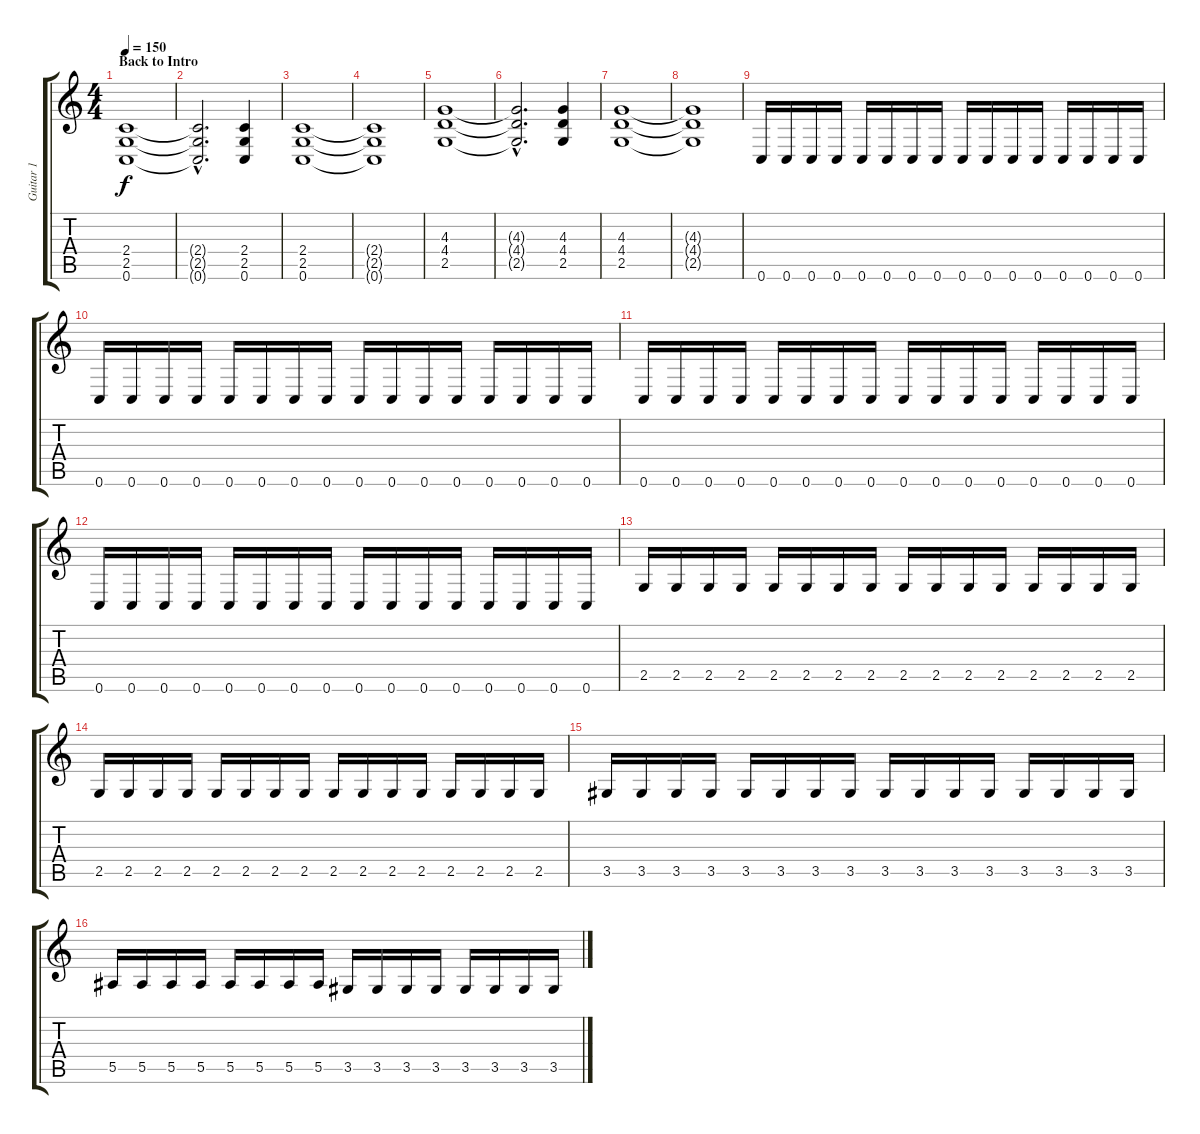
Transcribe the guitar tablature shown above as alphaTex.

\track ("Guitar 1" "Guitar 1") {instrument distortionguitar}
\staff {score tabs}
\tuning (C4 G3 Eb3 Bb2 F2 C2) {hide}
\ts (4 4)
\section ("" "Back to Intro")
\tempo 150
\clef g2
\ks c
(2.4 2.5 0.6).1{dy f} |
(2.4{hac t} 2.5{hac t} 0.6{hac t}).2{d} (2.4 2.5 0.6).4 |
(2.4 2.5 0.6).1 |
(2.4{t} 2.5{t} 0.6{t}).1 |
(4.3 4.4 2.5).1 |
(4.3{hac t} 4.4{hac t} 2.5{hac t}).2{d} (4.3 4.4 2.5).4 |
(4.3 4.4 2.5).1 |
(4.3{t} 4.4{t} 2.5{t}).1 |
0.6.16 0.6.16 0.6.16 0.6.16 0.6.16 0.6.16 0.6.16 0.6.16 0.6.16 0.6.16 0.6.16 0.6.16 0.6.16 0.6.16 0.6.16 0.6.16 |
0.6.16 0.6.16 0.6.16 0.6.16 0.6.16 0.6.16 0.6.16 0.6.16 0.6.16 0.6.16 0.6.16 0.6.16 0.6.16 0.6.16 0.6.16 0.6.16 |
0.6.16 0.6.16 0.6.16 0.6.16 0.6.16 0.6.16 0.6.16 0.6.16 0.6.16 0.6.16 0.6.16 0.6.16 0.6.16 0.6.16 0.6.16 0.6.16 |
0.6.16 0.6.16 0.6.16 0.6.16 0.6.16 0.6.16 0.6.16 0.6.16 0.6.16 0.6.16 0.6.16 0.6.16 0.6.16 0.6.16 0.6.16 0.6.16 |
2.5.16 2.5.16 2.5.16 2.5.16 2.5.16 2.5.16 2.5.16 2.5.16 2.5.16 2.5.16 2.5.16 2.5.16 2.5.16 2.5.16 2.5.16 2.5.16 |
2.5.16 2.5.16 2.5.16 2.5.16 2.5.16 2.5.16 2.5.16 2.5.16 2.5.16 2.5.16 2.5.16 2.5.16 2.5.16 2.5.16 2.5.16 2.5.16 |
3.5.16 3.5.16 3.5.16 3.5.16 3.5.16 3.5.16 3.5.16 3.5.16 3.5.16 3.5.16 3.5.16 3.5.16 3.5.16 3.5.16 3.5.16 3.5.16 |
5.5.16 5.5.16 5.5.16 5.5.16 5.5.16 5.5.16 5.5.16 5.5.16 3.5.16 3.5.16 3.5.16 3.5.16 3.5.16 3.5.16 3.5.16 3.5.16
